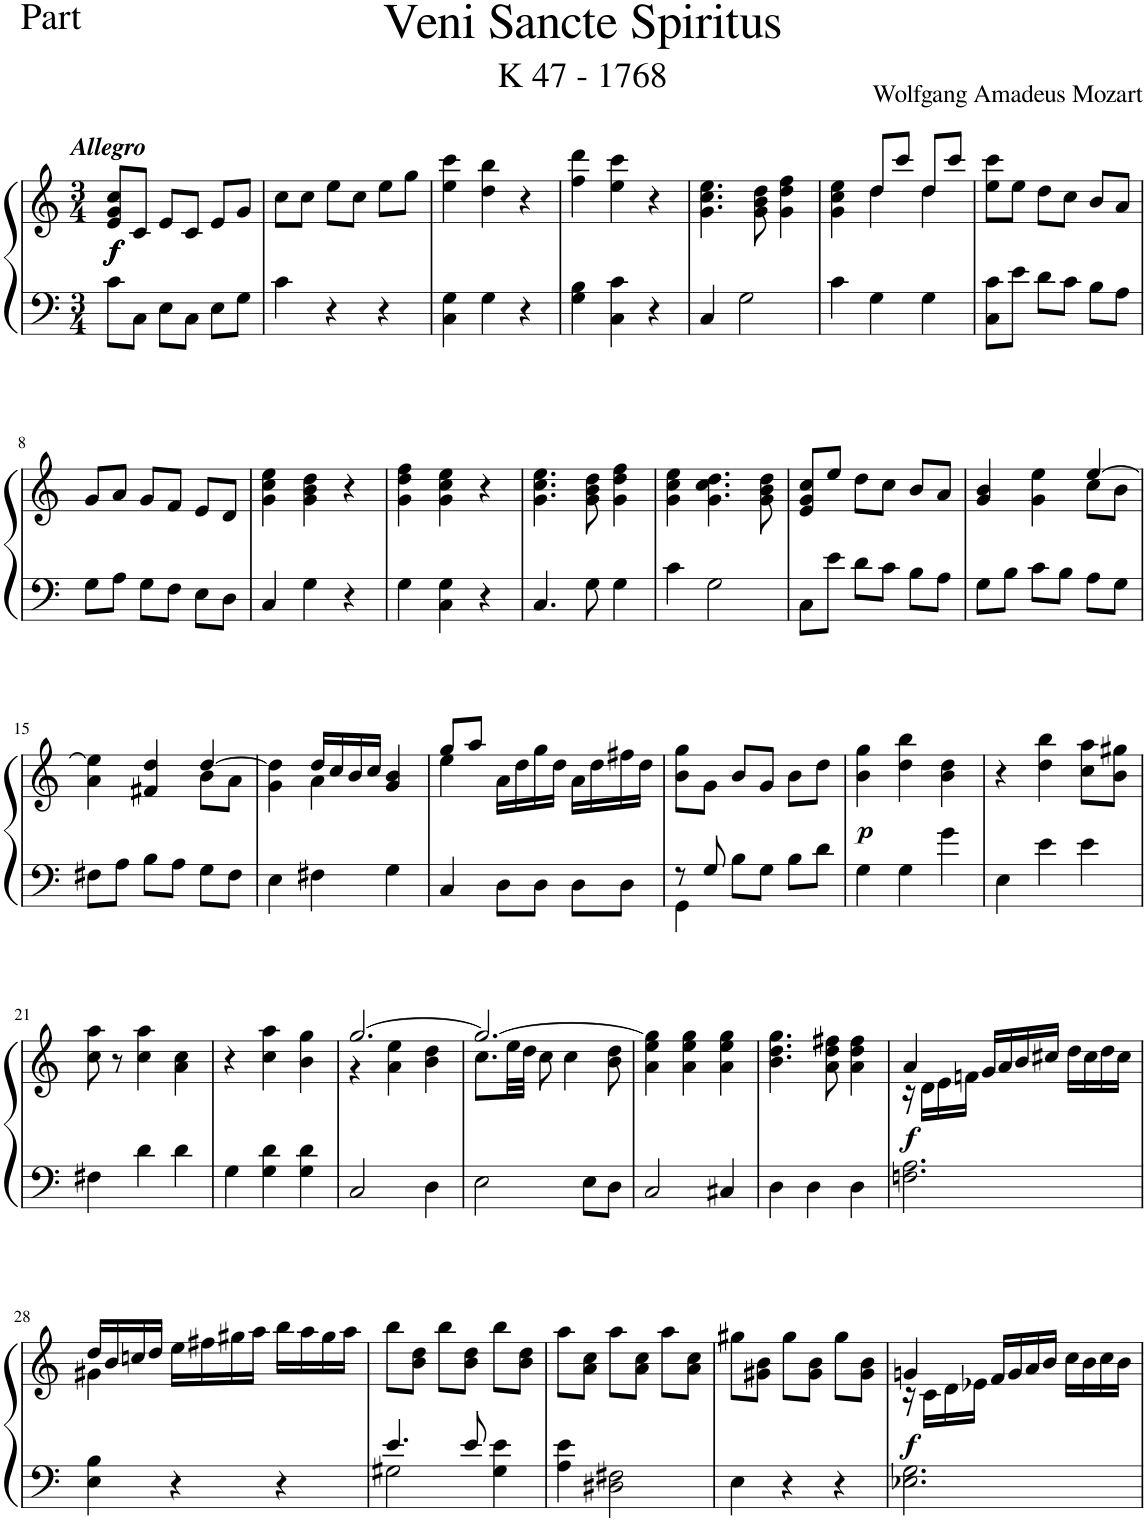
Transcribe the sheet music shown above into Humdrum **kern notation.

**kern	**kern	**dynam
*part1	*part1	*part1
*staff2	*staff1	*staff1/2
*I"Piano	*	*
*I'Pno.	*	*
*clefF4	*clefG2	*
*k[]	*k[]	*
*M3/4	*M3/4	*
=1	=1	=1
!	!LO:TX:a:Bi:t=Allegro	!
!	!	!LO:DY:b
!	!	!LO:DY:n=1:b
!	!	!LO:DY:n=2:b
8c\L	8e/ 8g/ 8cc/L	f f f
8C\J	8c/J	.
8E\L	8e/L	.
8C\J	8c/J	.
8E\L	8e/L	.
8G\J	8g/J	.
=2	=2	=2
4c\	8cc\L	.
.	8cc\J	.
4r	8ee\L	.
.	8cc\J	.
4r	8ee\L	.
.	8gg\J	.
=3	=3	=3
4C\ 4G\	4ee\ 4ccc\	.
4G\	4dd\ 4bb\	.
4r	4r	.
=4	=4	=4
4G\ 4B\	4ff\ 4ddd\	.
4C\ 4c\	4ee\ 4ccc\	.
4r	4r	.
=5	=5	=5
4C/	4.g\ 4.cc\ 4.ee\	.
2G\	.	.
.	8g\ 8b\ 8dd\	.
.	4g\ 4dd\ 4ff\	.
=6	=6	=6
*	*^	*
4c\	4g\ 4cc\ 4ee\	4ryy	.
4G\	8dd/L	4dd\	.
.	8ccc/J	.	.
4G\	8dd/L	4dd\	.
.	8ccc/J	.	.
*	*v	*v	*
=7	=7	=7
8C\ 8c\L	8ee\ 8ccc\L	.
8e\J	8ee\J	.
8d\L	8dd\L	.
8c\J	8cc\J	.
8B\L	8b/L	.
8A\J	8a/J	.
!!LO:LB:g=z
=8	=8	=8
8G\L	8g/L	.
8A\J	8a/J	.
8G\L	8g/L	.
8F\J	8f/J	.
8E\L	8e/L	.
8D\J	8d/J	.
=9	=9	=9
4C/	4g\ 4cc\ 4ee\	.
4G\	4g\ 4b\ 4dd\	.
4r	4r	.
=10	=10	=10
4G\	4g\ 4dd\ 4ff\	.
4C\ 4G\	4g\ 4cc\ 4ee\	.
4r	4r	.
=11	=11	=11
4.C/	4.g\ 4.cc\ 4.ee\	.
8G\	8g\ 8b\ 8dd\	.
4G\	4g\ 4dd\ 4ff\	.
=12	=12	=12
4c\	4g\ 4cc\ 4ee\	.
2G\	4.g\ 4.cc\ 4.dd\	.
.	8g\ 8b\ 8dd\	.
=13	=13	=13
8C\L	8e/ 8g/ 8cc/L	.
8e\J	8ee/J	.
8d\L	8dd\L	.
8c\J	8cc\J	.
8B\L	8b/L	.
8A\J	8a/J	.
=14	=14	=14
*	*^	*
8G\L	4g/ 4b/	2ryy	.
8B\J	.	.	.
8c\L	4g\ 4ee\	.	.
8B\J	.	.	.
8A\L	[4ee/	8cc\L	.
8G\J	.	8b\J	.
!!LO:LB:g=z	!!
=15	=15	=15	=15
8F#X\L	4a\ 4ee\]	2ryy	.
8A\J	.	.	.
8B\L	4f#X/ 4dd/	.	.
8A\J	.	.	.
8G\L	[4dd/	8b\L	.
8F#\J	.	8a\J	.
=16	=16	=16	=16
4E\	4g\ 4dd\]	4ryy	.
4F#X\	16dd/LL	4a\	.
.	16cc/	.	.
.	16b/	.	.
.	16cc/JJ	.	.
4G\	4g/ 4b/	4ryy	.
=17	=17	=17	=17
4C/	8gg/L	4ee\	.
.	8aa/J	.	.
8D\L	16a\LL	2ryy	.
.	16dd\	.	.
8D\J	16gg\	.	.
.	16dd\JJ	.	.
8D\L	16a\LL	.	.
.	16dd\	.	.
8D\J	16ff#X\	.	.
.	16dd\JJ	.	.
*	*v	*v	*
=18	=18	=18
*^	*	*
8r	4GG\	8b\ 8gg\L	.
8G/	.	8g\J	.
8B\L	2ryy	8b/L	.
8G\J	.	8g/J	.
8B\L	.	8b\L	.
8d\J	.	8dd\J	.
*v	*v	*	*
=19	=19	=19
!	!	!LO:DY:b
4G\	4b\ 4gg\	p
4G\	4dd\ 4bb\	.
4g\	4b\ 4dd\	.
=20	=20	=20
4E\	4r	.
4e\	4dd\ 4bb\	.
4e\	8cc\ 8aa\L	.
.	8b\ 8gg#X\J	.
!!LO:LB:g=z
=21	=21	=21
4F#X\	8cc\ 8aa\	.
.	8r	.
4d\	4cc\ 4aa\	.
4d\	4a\ 4cc\	.
=22	=22	=22
4G\	4r	.
4G\ 4d\	4cc\ 4aa\	.
4G\ 4d\	4b\ 4gg\	.
=23	=23	=23
*	*^	*
2C/	[2.gg/	4r	.
.	.	4a\ 4ee\	.
4D\	.	4b\ 4dd\	.
=24	=24	=24	=24
2E\	2.gg/_	8.cc\L	.
.	.	32ee\LL	.
.	.	32dd\JJJ	.
.	.	8cc\	.
.	.	4cc\	.
8E\L	.	.	.
8D\J	.	8b\ 8dd\	.
*	*v	*v	*
=25	=25	=25
2C/	4a\ 4ee\ 4gg\]	.
.	4a\ 4ee\ 4gg\	.
4C#X/	4a\ 4ee\ 4gg\	.
=26	=26	=26
4D\	4.b\ 4.dd\ 4.gg\	.
4D\	.	.
.	8a\ 8dd\ 8ff#X\	.
4D\	4a\ 4dd\ 4ff#\	.
=27	=27	=27
*	*^	*
!	!	!	!LO:DY:b
2.Fn\ 2.A\	4a/	16r	f
.	.	16d\LL	.
.	.	16e\	.
.	.	16fn\JJ	.
.	16g/LL	2ryy	.
.	16a/	.	.
.	16b/	.	.
.	16cc#X/JJ	.	.
.	16dd\LL	.	.
.	16cc#\	.	.
.	16dd\	.	.
.	16cc#\JJ	.	.
!!LO:LB:g=z	!!
=28	=28	=28	=28
4E\ 4B\	16dd/LL	4g#X\	.
.	16b/	.	.
.	16ccn/	.	.
.	16dd/JJ	.	.
4r	16ee\LL	2ryy	.
.	16ff#X\	.	.
.	16gg#X\	.	.
.	16aa\JJ	.	.
4r	16bb\LL	.	.
.	16aa\	.	.
.	16gg#\	.	.
.	16aa\JJ	.	.
*	*v	*v	*
=29	=29	=29
*^	*	*
4.e/	2G#X\	8bb\L	.
.	.	8b\ 8dd\J	.
.	.	8bb\L	.
8e/	.	8b\ 8dd\J	.
4G#\ 4e\	4ryy	8bb\L	.
.	.	8b\ 8dd\J	.
*v	*v	*	*
=30	=30	=30
4A\ 4e\	8aa\L	.
.	8a\ 8cc\J	.
2D#X\ 2F#X\	8aa\L	.
.	8a\ 8cc\J	.
.	8aa\L	.
.	8a\ 8cc\J	.
=31	=31	=31
4E\	8gg#X\L	.
.	8g#X\ 8b\J	.
4r	8gg#\L	.
.	8g#\ 8b\J	.
4r	8gg#\L	.
.	8g#\ 8b\J	.
=32	=32	=32
*	*^	*
!	!	!	!LO:DY:b
2.E-X\ 2.G\	4gn/	16r	f
.	.	16c\LL	.
.	.	16d\	.
.	.	16e-X\JJ	.
.	16f/LL	2ryy	.
.	16g/	.	.
.	16a/	.	.
.	16b/JJ	.	.
.	16cc\LL	.	.
.	16b\	.	.
.	16cc\	.	.
.	16b\JJ	.	.
*	*v	*v	*
=	=	=
*-	*-	*-
